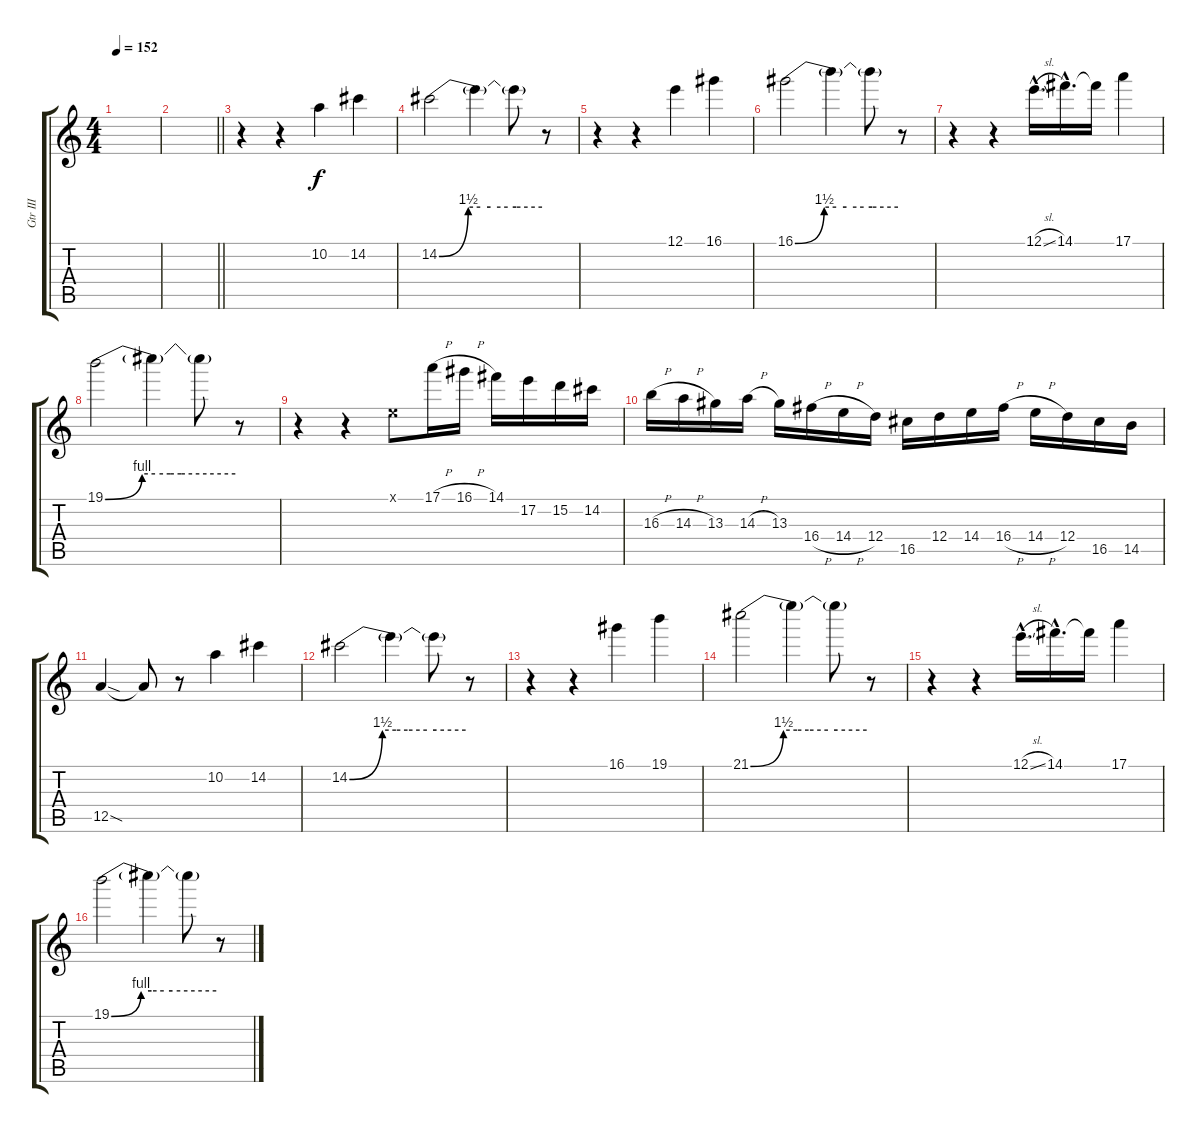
\track ("Gtr III" "Gtr III") {instrument overdrivenguitar}
\staff {score tabs}
\tuning (E4 B3 G3 D3 A2 E2) {hide}
\ts (4 4)
\tempo 152
\clef g2
\ks c
|
\barLineRight lightlight
|
r.4 r.4 10.2.4 14.2.4 |
14.2{be (custom 0 0 17 6 24 6 30 6 40 6 45 6 60 6)}.2 14.2{t}.4 14.2{t}.8 r.8 |
r.4 r.4 12.1.4 16.1.4 |
16.1{be (custom 0 0 17 6 24 6 30 6 40 6 45 6 60 6)}.2 16.1{t}.4 16.1{t}.8 r.8 |
r.4 r.4 12.1{sl hac}.16{d} 14.1{hac}.16{d} 14.1{t}.16 17.1.4 |
19.1{be (custom 0 0 17 4 23 4 30 4 35 4 60 4)}.2 19.1{t}.4 19.1{t}.8 r.8 |
r.4 r.4 0.1{x}.8 17.1{h}.16 16.1{h}.16 14.1.16 17.2.16 15.2.16 14.2.16 |
16.3{h}.16 14.3{h}.16 13.3.16 14.3{h}.16 13.3.16 16.4{h}.16 14.4{h}.16 12.4.16 16.5.16 12.4.16 14.4.16 16.4{h}.16 14.4{h}.16 12.4.16 16.5.16 14.5.16 |
12.5{sod}.4 12.5{t}.8 r.8 10.2.4 14.2.4 |
14.2{be (custom 0 0 17 6 24 6 30 6 40 6 45 6 60 6)}.2 14.2{t}.4 14.2{t}.8 r.8 |
r.4 r.4 16.1.4 19.1.4 |
21.1{be (custom 0 0 17 6 24 6 30 6 40 6 45 6 60 6)}.2 21.1{t}.4 21.1{t}.8 r.8 |
r.4 r.4 12.1{sl hac}.16{d} 14.1{hac}.16{d} 14.1{t}.16 17.1.4 |
19.1{be (custom 0 0 17 4 23 4 30 4 35 4 60 4)}.2 19.1{t}.4 19.1{t}.8 r.8
